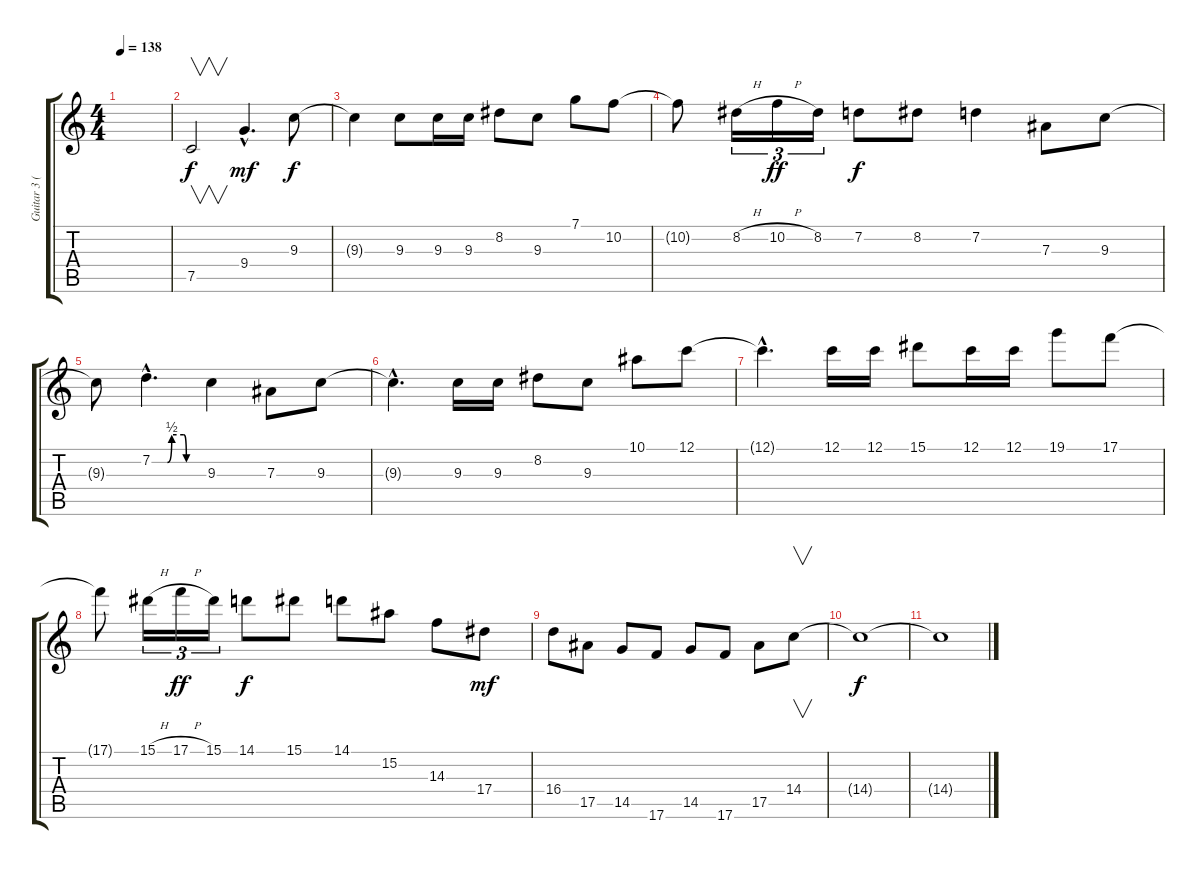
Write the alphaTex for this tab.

\track ("Guitar 3 (Solo)" "Guitar 3 (") {instrument distortionguitar}
\staff {score tabs}
\tuning (C4 G3 Eb3 Bb2 F2 C2) {hide}
\ts (4 4)
\tempo 138
\clef g2
\ks c
|
7.5.2{v balance 6} 9.4{hac}.4{d dy mf} 9.3.8{dy f} |
9.3{t}.4 9.3.8 9.3.16 9.3.16 8.2.8 9.3.8 7.1.8 10.2.8 |
10.2{t}.8 8.2{h}.16{tu (3 2)} 10.2{h}.16{tu (3 2) dy ff} 8.2.16{tu (3 2)} 7.2.8{dy f} 8.2.8 7.2.4 7.3.8 9.3.8 |
9.3{t}.8 7.2{be (custom 0 0 18 0 23 2 37 2 40 0 60 0) hac}.4{d} 9.3.4 7.3.8 9.3.8 |
9.3{hac t}.4{d} 9.3.16 9.3.16 8.2.8 9.3.8 10.1.8 12.1.8 |
12.1{hac t}.4{d} 12.1.16 12.1.16 15.1.8 12.1.16 12.1.16 19.1.8 17.1.8 |
17.1{t}.8 15.1{h}.16{tu (3 2)} 17.1{h}.16{tu (3 2) dy ff} 15.1.16{tu (3 2)} 14.1.8{dy f} 15.1.8 14.1.8 15.2.8 14.3.8 17.4.8{dy mf} |
16.4.8 17.5.8 14.5.8 17.6.8 14.5.8 17.6.8 17.5.8 14.4.8{v balance 7} |
14.4{t}.1{dy f} |
14.4{t}.1
